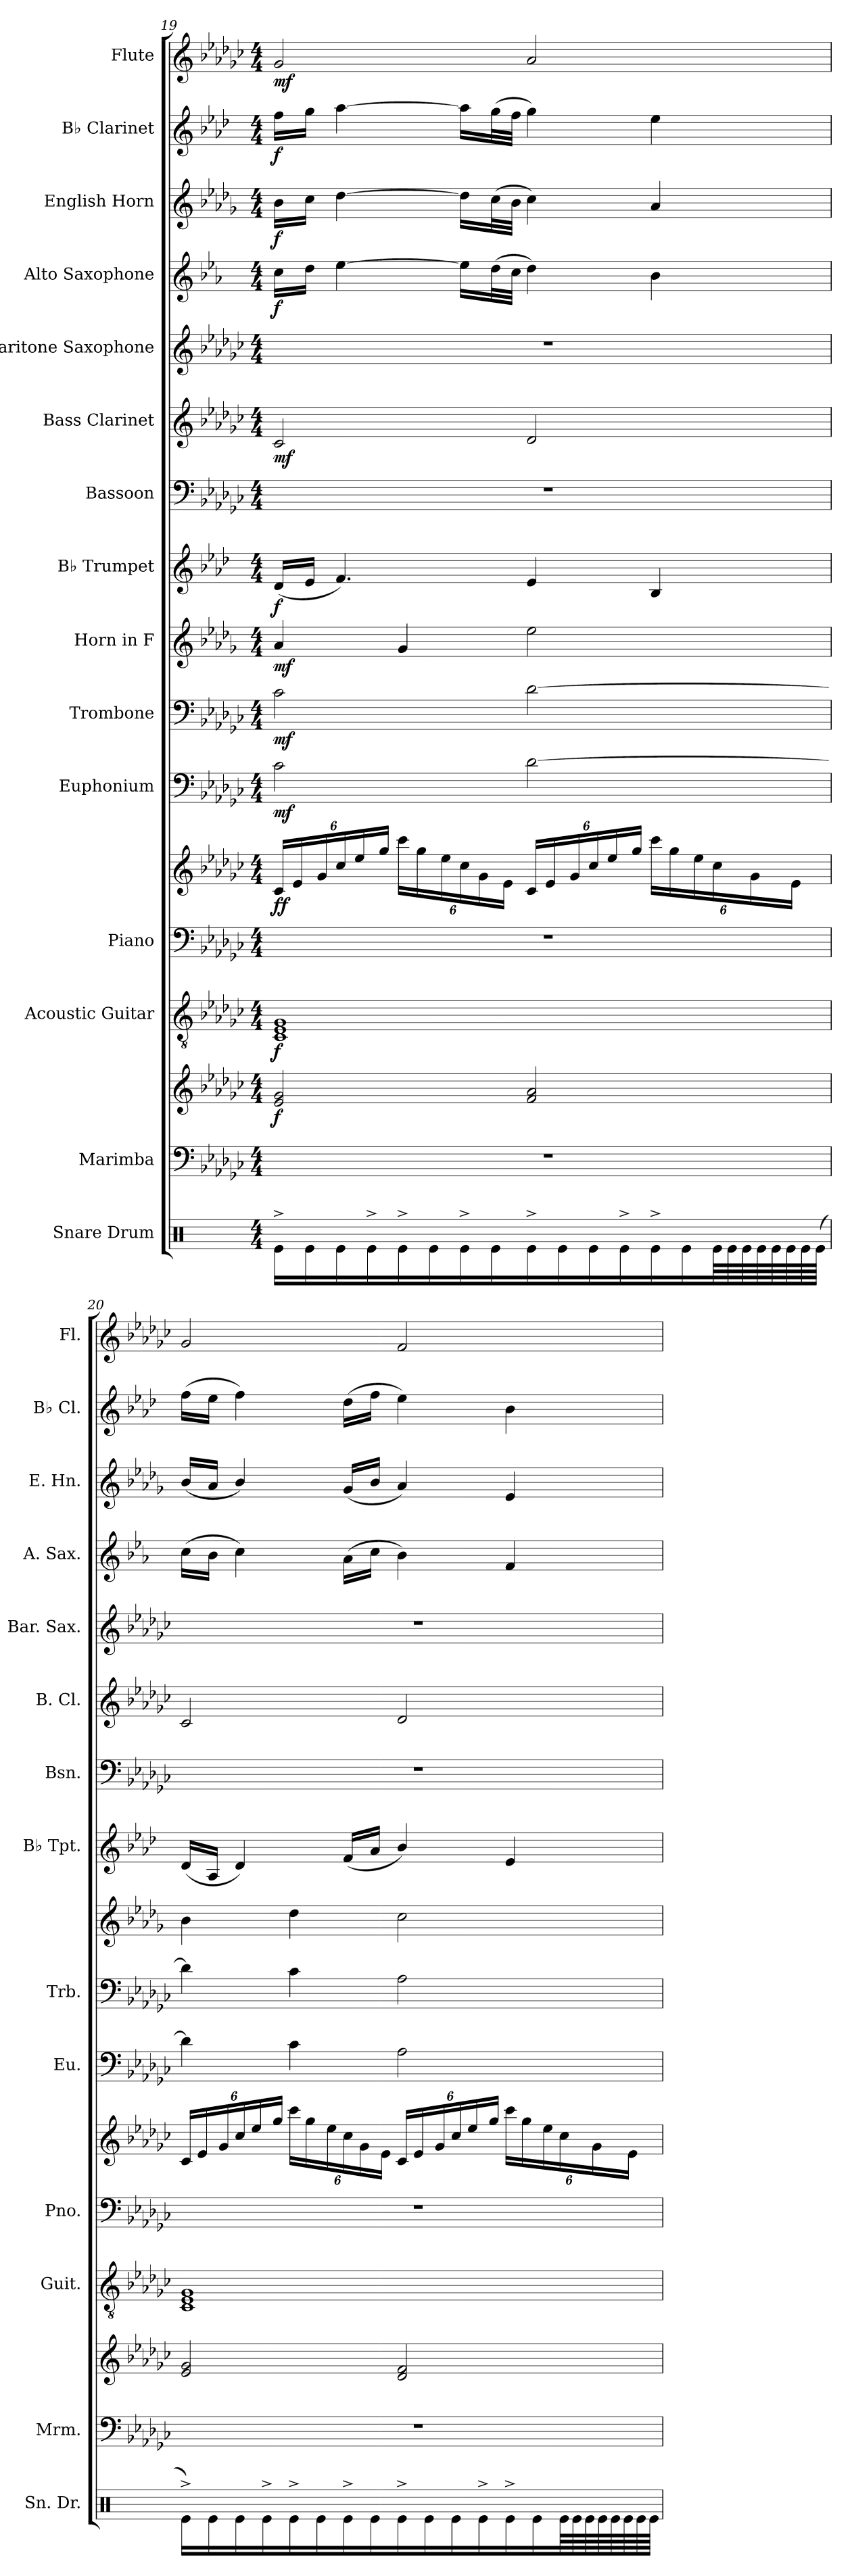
**kern	**kern	**kern	**dynam	**kern	**dynam	**kern	**kern	**dynam	**kern	**dynam	**kern	**dynam	**kern	**dynam	**kern	**dynam	**kern	**kern	**dynam	**kern	**kern	**dynam	**kern	**dynam	**kern	**dynam	**kern	**dynam
*part15	*part14	*part14	*part14	*part13	*part13	*part12	*part12	*part12	*part11	*part11	*part10	*part10	*part9	*part9	*part8	*part8	*part7	*part6	*part6	*part5	*part4	*part4	*part3	*part3	*part2	*part2	*part1	*part1
*staff17	*staff16	*staff15	*staff15/16	*staff14	*staff14	*staff13	*staff12	*staff12/13	*staff11	*staff11	*staff10	*staff10	*staff9	*staff9	*staff8	*staff8	*staff7	*staff6	*staff6	*staff5	*staff4	*staff4	*staff3	*staff3	*staff2	*staff2	*staff1	*staff1
*I"Snare Drum	*I"Marimba	*	*	*I"Acoustic Guitar	*	*I"Piano	*	*	*I"Euphonium	*	*I"Trombone	*	*I"Horn in F	*	*I"B♭ Trumpet	*	*I"Bassoon	*I"Bass Clarinet	*	*I"Baritone Saxophone	*I"Alto Saxophone	*	*I"English Horn	*	*I"B♭ Clarinet	*	*I"Flute	*
*I'Sn. Dr.	*I'Mrm.	*	*	*I'Guit.	*	*I'Pno.	*	*	*I'Eu.	*	*I'Trb.	*	*	*	*I'B♭ Tpt.	*	*I'Bsn.	*I'B. Cl.	*	*I'Bar. Sax.	*I'A. Sax.	*	*I'E. Hn.	*	*I'B♭ Cl.	*	*I'Fl.	*
*clefX	*clefF4	*clefG2	*	*clefGv2	*	*clefF4	*clefG2	*	*clefF4	*	*clefF4	*	*clefG2	*	*clefG2	*	*clefF4	*clefG2	*	*clefG2	*clefG2	*	*clefG2	*	*clefG2	*	*clefG2	*
*	*	*	*	*	*	*	*	*	*	*	*	*	*ITrd4c7	*	*ITrd1c2	*	*	*ITrd8c14	*	*ITrd12c21	*ITrd5c9	*	*ITrd4c7	*	*ITrd1c2	*	*	*
*k[]	*k[b-e-a-d-g-c-]	*k[b-e-a-d-g-c-]	*	*k[b-e-a-d-g-c-]	*	*k[b-e-a-d-g-c-]	*k[b-e-a-d-g-c-]	*	*k[b-e-a-d-g-c-]	*	*k[b-e-a-d-g-c-]	*	*k[b-e-a-d-g-c-]	*	*k[b-e-a-d-g-c-]	*	*k[b-e-a-d-g-c-]	*k[b-e-a-d-g-c-]	*	*k[b-e-a-d-g-c-]	*k[b-e-a-d-g-c-]	*	*k[b-e-a-d-g-c-]	*	*k[b-e-a-d-g-c-]	*	*k[b-e-a-d-g-c-]	*
*M4/4	*M4/4	*M4/4	*	*M4/4	*	*M4/4	*M4/4	*	*M4/4	*	*M4/4	*	*M4/4	*	*M4/4	*	*M4/4	*M4/4	*	*M4/4	*M4/4	*	*M4/4	*	*M4/4	*	*M4/4	*
*	*	*	*	*	*	*	*Xbrackettup	*	*	*	*	*	*	*	*	*	*	*	*	*	*	*	*	*	*	*	*	*
=19	=19	=19	=19	=19	=19	=19	=19	=19	=19	=19	=19	=19	=19	=19	=19	=19	=19	=19	=19	=19	=19	=19	=19	=19	=19	=19	=19	=19
!	!	!	!LO:DY:b	!	!LO:DY:b	!	!	!LO:DY:b	!	!LO:DY:b	!	!LO:DY:b	!	!LO:DY:b	!	!LO:DY:b	!	!	!LO:DY:b	!	!	!LO:DY:b	!	!LO:DY:b	!	!LO:DY:b	!	!LO:DY:b
16Re^\LL	1r	2e-/ 2g-/	f	1C- 1E- 1G-	f	1r	24c-/LL	ff	2c-\	mf	2c-\	mf	4d-/	mf	(16c-/LL	f	1r	2C-/	mf	1r	16e-\LL	f	16e-\LL	f	16ee-\LL	f	2g-/	mf
.	.	.	.	.	.	.	24e-/	.	.	.	.	.	.	.	.	.	.	.	.	.	.	.	.	.	.	.	.	.
16Re\	.	.	.	.	.	.	.	.	.	.	.	.	.	.	16d-/JJ	.	.	.	.	.	16f\JJ	.	16f\JJ	.	16ff\JJ	.	.	.
.	.	.	.	.	.	.	24g-/	.	.	.	.	.	.	.	.	.	.	.	.	.	.	.	.	.	.	.	.	.
16Re\	.	.	.	.	.	.	24cc-/	.	.	.	.	.	.	.	4.e-/)	.	.	.	.	.	[4g-\	.	[4g-\	.	[4gg-\	.	.	.
.	.	.	.	.	.	.	24ee-/	.	.	.	.	.	.	.	.	.	.	.	.	.	.	.	.	.	.	.	.	.
16Re^\JJ	.	.	.	.	.	.	.	.	.	.	.	.	.	.	.	.	.	.	.	.	.	.	.	.	.	.	.	.
.	.	.	.	.	.	.	24gg-/JJ	.	.	.	.	.	.	.	.	.	.	.	.	.	.	.	.	.	.	.	.	.
16Re^\LL	.	.	.	.	.	.	24ccc-\LL	.	.	.	.	.	4c-/	.	.	.	.	.	.	.	.	.	.	.	.	.	.	.
.	.	.	.	.	.	.	24gg-\	.	.	.	.	.	.	.	.	.	.	.	.	.	.	.	.	.	.	.	.	.
16Re\	.	.	.	.	.	.	.	.	.	.	.	.	.	.	.	.	.	.	.	.	.	.	.	.	.	.	.	.
.	.	.	.	.	.	.	24ee-\	.	.	.	.	.	.	.	.	.	.	.	.	.	.	.	.	.	.	.	.	.
16Re^\	.	.	.	.	.	.	24cc-\	.	.	.	.	.	.	.	.	.	.	.	.	.	16g-\LL]	.	16g-\LL]	.	16gg-\LL]	.	.	.
.	.	.	.	.	.	.	24g-\	.	.	.	.	.	.	.	.	.	.	.	.	.	.	.	.	.	.	.	.	.
16Re\JJ	.	.	.	.	.	.	.	.	.	.	.	.	.	.	.	.	.	.	.	.	(32f\L	.	(32f\L	.	(32ff\L	.	.	.
.	.	.	.	.	.	.	24e-\JJ	.	.	.	.	.	.	.	.	.	.	.	.	.	.	.	.	.	.	.	.	.
.	.	.	.	.	.	.	.	.	.	.	.	.	.	.	.	.	.	.	.	.	32e-\JJJ	.	32e-\JJJ	.	32ee-\JJJ	.	.	.
16Re^\LL	.	2f/ 2a-/	.	.	.	.	24c-/LL	.	[2d-\	.	[2d-\	.	2a-\	.	4d-/	.	.	2D-/	.	.	4f\)	.	4f\)	.	4ff\)	.	2a-/	.
.	.	.	.	.	.	.	24e-/	.	.	.	.	.	.	.	.	.	.	.	.	.	.	.	.	.	.	.	.	.
16Re\	.	.	.	.	.	.	.	.	.	.	.	.	.	.	.	.	.	.	.	.	.	.	.	.	.	.	.	.
.	.	.	.	.	.	.	24g-/	.	.	.	.	.	.	.	.	.	.	.	.	.	.	.	.	.	.	.	.	.
16Re\	.	.	.	.	.	.	24cc-/	.	.	.	.	.	.	.	.	.	.	.	.	.	.	.	.	.	.	.	.	.
.	.	.	.	.	.	.	24ee-/	.	.	.	.	.	.	.	.	.	.	.	.	.	.	.	.	.	.	.	.	.
16Re^\JJ	.	.	.	.	.	.	.	.	.	.	.	.	.	.	.	.	.	.	.	.	.	.	.	.	.	.	.	.
.	.	.	.	.	.	.	24gg-/JJ	.	.	.	.	.	.	.	.	.	.	.	.	.	.	.	.	.	.	.	.	.
16Re^\LL	.	.	.	.	.	.	24ccc-\LL	.	.	.	.	.	.	.	4A-/	.	.	.	.	.	4d-\	.	4d-/	.	4dd-\	.	.	.
.	.	.	.	.	.	.	24gg-\	.	.	.	.	.	.	.	.	.	.	.	.	.	.	.	.	.	.	.	.	.
16Re\J	.	.	.	.	.	.	.	.	.	.	.	.	.	.	.	.	.	.	.	.	.	.	.	.	.	.	.	.
.	.	.	.	.	.	.	24ee-\	.	.	.	.	.	.	.	.	.	.	.	.	.	.	.	.	.	.	.	.	.
*tremolo	*	*	*	*	*	*	*	*	*	*	*	*	*	*	*	*	*	*	*	*	*	*	*	*	*	*	*	*
(64Re\	.	.	.	.	.	.	24cc-\	.	.	.	.	.	.	.	.	.	.	.	.	.	.	.	.	.	.	.	.	.
(64Re\	.	.	.	.	.	.	.	.	.	.	.	.	.	.	.	.	.	.	.	.	.	.	.	.	.	.	.	.
(64Re\	.	.	.	.	.	.	.	.	.	.	.	.	.	.	.	.	.	.	.	.	.	.	.	.	.	.	.	.
.	.	.	.	.	.	.	24g-\	.	.	.	.	.	.	.	.	.	.	.	.	.	.	.	.	.	.	.	.	.
(64Re\	.	.	.	.	.	.	.	.	.	.	.	.	.	.	.	.	.	.	.	.	.	.	.	.	.	.	.	.
(64Re\	.	.	.	.	.	.	.	.	.	.	.	.	.	.	.	.	.	.	.	.	.	.	.	.	.	.	.	.
(64Re\	.	.	.	.	.	.	.	.	.	.	.	.	.	.	.	.	.	.	.	.	.	.	.	.	.	.	.	.
.	.	.	.	.	.	.	24e-\JJ	.	.	.	.	.	.	.	.	.	.	.	.	.	.	.	.	.	.	.	.	.
(64Re\	.	.	.	.	.	.	.	.	.	.	.	.	.	.	.	.	.	.	.	.	.	.	.	.	.	.	.	.
(64Re\JJJJ	.	.	.	.	.	.	.	.	.	.	.	.	.	.	.	.	.	.	.	.	.	.	.	.	.	.	.	.
*Xtremolo	*	*	*	*	*	*	*	*	*	*	*	*	*	*	*	*	*	*	*	*	*	*	*	*	*	*	*	*
!!LO:PB:g=z
=20	=20	=20	=20	=20	=20	=20	=20	=20	=20	=20	=20	=20	=20	=20	=20	=20	=20	=20	=20	=20	=20	=20	=20	=20	=20	=20	=20	=20
16Re^\LL)	1r	2e-/ 2g-/	.	1C- 1E- 1G-	.	1r	24c-/LL	.	4d-\]	.	4d-\]	.	4e-\	.	(16c-/LL	.	1r	2C-/	.	1r	(16e-\LL	.	(16e-/LL	.	(16ee-\LL	.	2g-/	.
.	.	.	.	.	.	.	24e-/	.	.	.	.	.	.	.	.	.	.	.	.	.	.	.	.	.	.	.	.	.
16Re\	.	.	.	.	.	.	.	.	.	.	.	.	.	.	16G-/JJ	.	.	.	.	.	16d-\JJ	.	16d-/JJ	.	16dd-\JJ	.	.	.
.	.	.	.	.	.	.	24g-/	.	.	.	.	.	.	.	.	.	.	.	.	.	.	.	.	.	.	.	.	.
16Re\	.	.	.	.	.	.	24cc-/	.	.	.	.	.	.	.	4c-/)	.	.	.	.	.	4e-\)	.	4e-/)	.	4ee-\)	.	.	.
.	.	.	.	.	.	.	24ee-/	.	.	.	.	.	.	.	.	.	.	.	.	.	.	.	.	.	.	.	.	.
16Re^\JJ	.	.	.	.	.	.	.	.	.	.	.	.	.	.	.	.	.	.	.	.	.	.	.	.	.	.	.	.
.	.	.	.	.	.	.	24gg-/JJ	.	.	.	.	.	.	.	.	.	.	.	.	.	.	.	.	.	.	.	.	.
16Re^\LL	.	.	.	.	.	.	24ccc-\LL	.	4c-\	.	4c-\	.	4g-\	.	.	.	.	.	.	.	.	.	.	.	.	.	.	.
.	.	.	.	.	.	.	24gg-\	.	.	.	.	.	.	.	.	.	.	.	.	.	.	.	.	.	.	.	.	.
16Re\	.	.	.	.	.	.	.	.	.	.	.	.	.	.	.	.	.	.	.	.	.	.	.	.	.	.	.	.
.	.	.	.	.	.	.	24ee-\	.	.	.	.	.	.	.	.	.	.	.	.	.	.	.	.	.	.	.	.	.
16Re^\	.	.	.	.	.	.	24cc-\	.	.	.	.	.	.	.	(16e-/LL	.	.	.	.	.	(16c-\LL	.	(16c-/LL	.	(16cc-\LL	.	.	.
.	.	.	.	.	.	.	24g-\	.	.	.	.	.	.	.	.	.	.	.	.	.	.	.	.	.	.	.	.	.
16Re\JJ	.	.	.	.	.	.	.	.	.	.	.	.	.	.	16g-/JJ	.	.	.	.	.	16e-\JJ	.	16e-/JJ	.	16ee-\JJ	.	.	.
.	.	.	.	.	.	.	24e-\JJ	.	.	.	.	.	.	.	.	.	.	.	.	.	.	.	.	.	.	.	.	.
16Re^\LL	.	2d-/ 2f/	.	.	.	.	24c-/LL	.	2A-\	.	2A-\	.	2f\	.	4a-/)	.	.	2D-/	.	.	4d-\)	.	4d-/)	.	4dd-\)	.	2f/	.
.	.	.	.	.	.	.	24e-/	.	.	.	.	.	.	.	.	.	.	.	.	.	.	.	.	.	.	.	.	.
16Re\	.	.	.	.	.	.	.	.	.	.	.	.	.	.	.	.	.	.	.	.	.	.	.	.	.	.	.	.
.	.	.	.	.	.	.	24g-/	.	.	.	.	.	.	.	.	.	.	.	.	.	.	.	.	.	.	.	.	.
16Re\	.	.	.	.	.	.	24cc-/	.	.	.	.	.	.	.	.	.	.	.	.	.	.	.	.	.	.	.	.	.
.	.	.	.	.	.	.	24ee-/	.	.	.	.	.	.	.	.	.	.	.	.	.	.	.	.	.	.	.	.	.
16Re^\JJ	.	.	.	.	.	.	.	.	.	.	.	.	.	.	.	.	.	.	.	.	.	.	.	.	.	.	.	.
.	.	.	.	.	.	.	24gg-/JJ	.	.	.	.	.	.	.	.	.	.	.	.	.	.	.	.	.	.	.	.	.
16Re^\LL	.	.	.	.	.	.	24ccc-\LL	.	.	.	.	.	.	.	4d-/	.	.	.	.	.	4A-/	.	4A-/	.	4a-\	.	.	.
.	.	.	.	.	.	.	24gg-\	.	.	.	.	.	.	.	.	.	.	.	.	.	.	.	.	.	.	.	.	.
16Re\J	.	.	.	.	.	.	.	.	.	.	.	.	.	.	.	.	.	.	.	.	.	.	.	.	.	.	.	.
.	.	.	.	.	.	.	24ee-\	.	.	.	.	.	.	.	.	.	.	.	.	.	.	.	.	.	.	.	.	.
*tremolo	*	*	*	*	*	*	*	*	*	*	*	*	*	*	*	*	*	*	*	*	*	*	*	*	*	*	*	*
64Re\	.	.	.	.	.	.	24cc-\	.	.	.	.	.	.	.	.	.	.	.	.	.	.	.	.	.	.	.	.	.
64Re\	.	.	.	.	.	.	.	.	.	.	.	.	.	.	.	.	.	.	.	.	.	.	.	.	.	.	.	.
64Re\	.	.	.	.	.	.	.	.	.	.	.	.	.	.	.	.	.	.	.	.	.	.	.	.	.	.	.	.
.	.	.	.	.	.	.	24g-\	.	.	.	.	.	.	.	.	.	.	.	.	.	.	.	.	.	.	.	.	.
64Re\	.	.	.	.	.	.	.	.	.	.	.	.	.	.	.	.	.	.	.	.	.	.	.	.	.	.	.	.
64Re\	.	.	.	.	.	.	.	.	.	.	.	.	.	.	.	.	.	.	.	.	.	.	.	.	.	.	.	.
64Re\	.	.	.	.	.	.	.	.	.	.	.	.	.	.	.	.	.	.	.	.	.	.	.	.	.	.	.	.
.	.	.	.	.	.	.	24e-\JJ	.	.	.	.	.	.	.	.	.	.	.	.	.	.	.	.	.	.	.	.	.
64Re\	.	.	.	.	.	.	.	.	.	.	.	.	.	.	.	.	.	.	.	.	.	.	.	.	.	.	.	.
64Re\JJJJ	.	.	.	.	.	.	.	.	.	.	.	.	.	.	.	.	.	.	.	.	.	.	.	.	.	.	.	.
*Xtremolo	*	*	*	*	*	*	*	*	*	*	*	*	*	*	*	*	*	*	*	*	*	*	*	*	*	*	*	*
=	=	=	=	=	=	=	=	=	=	=	=	=	=	=	=	=	=	=	=	=	=	=	=	=	=	=	=	=
*-	*-	*-	*-	*-	*-	*-	*-	*-	*-	*-	*-	*-	*-	*-	*-	*-	*-	*-	*-	*-	*-	*-	*-	*-	*-	*-	*-	*-
